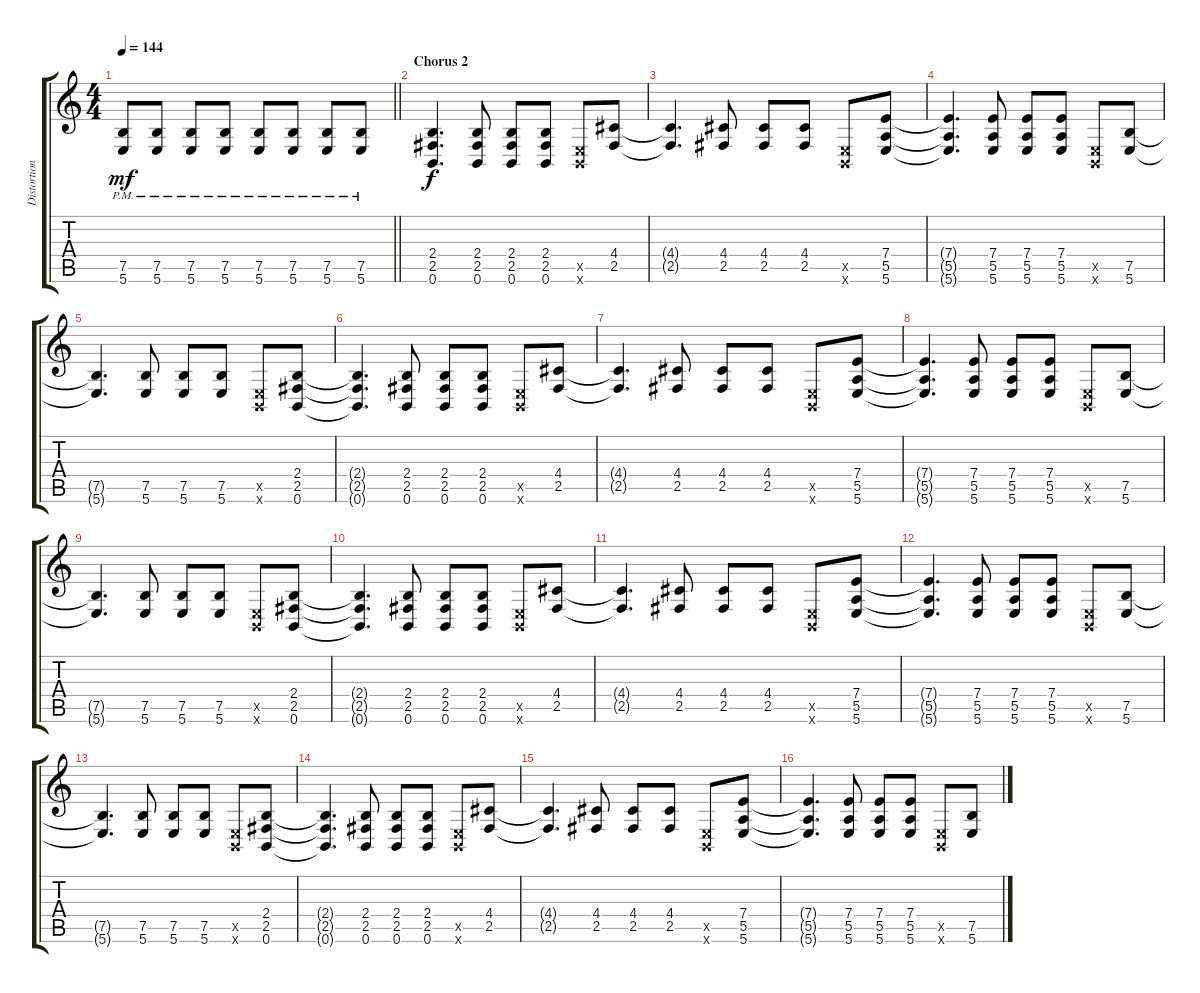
\track ("Distortion" "Distortion") {instrument distortionguitar}
\staff {score tabs}
\tuning (B3 Gb3 D3 A2 E2 B1) {hide}
\ts (4 4)
\tempo 144
\clef g2
\barLineRight lightlight
\ks c
(7.5{pm} 5.6{pm}).8{dy mf} (7.5{pm} 5.6{pm}).8 (7.5{pm} 5.6{pm}).8 (7.5{pm} 5.6{pm}).8 (7.5{pm} 5.6{pm}).8 (7.5{pm} 5.6{pm}).8 (7.5{pm} 5.6{pm}).8 (7.5{pm} 5.6{pm}).8 |
\section ("" "Chorus 2")
(2.4 2.5 0.6).4{d dy f} (2.4 2.5 0.6).8 (2.4 2.5 0.6).8 (2.4 2.5 0.6).8 (0.5{x} 0.6{x}).8 (4.4 2.5).8 |
(4.4{t} 2.5{t}).4{d} (4.4 2.5).8 (4.4 2.5).8 (4.4 2.5).8 (0.5{x} 0.6{x}).8 (7.4 5.5 5.6).8 |
(7.4{t} 5.5{t} 5.6{t}).4{d} (7.4 5.5 5.6).8 (7.4 5.5 5.6).8 (7.4 5.5 5.6).8 (0.5{x} 0.6{x}).8 (7.5 5.6).8 |
(7.5{t} 5.6{t}).4{d} (7.5 5.6).8 (7.5 5.6).8 (7.5 5.6).8 (0.5{x} 0.6{x}).8 (2.4 2.5 0.6).8 |
(2.4{t} 2.5{t} 0.6{t}).4{d} (2.4 2.5 0.6).8 (2.4 2.5 0.6).8 (2.4 2.5 0.6).8 (0.5{x} 0.6{x}).8 (4.4 2.5).8 |
(4.4{t} 2.5{t}).4{d} (4.4 2.5).8 (4.4 2.5).8 (4.4 2.5).8 (0.5{x} 0.6{x}).8 (7.4 5.5 5.6).8 |
(7.4{t} 5.5{t} 5.6{t}).4{d} (7.4 5.5 5.6).8 (7.4 5.5 5.6).8 (7.4 5.5 5.6).8 (0.5{x} 0.6{x}).8 (7.5 5.6).8 |
(7.5{t} 5.6{t}).4{d} (7.5 5.6).8 (7.5 5.6).8 (7.5 5.6).8 (0.5{x} 0.6{x}).8 (2.4 2.5 0.6).8 |
(2.4{t} 2.5{t} 0.6{t}).4{d} (2.4 2.5 0.6).8 (2.4 2.5 0.6).8 (2.4 2.5 0.6).8 (0.5{x} 0.6{x}).8 (4.4 2.5).8 |
(4.4{t} 2.5{t}).4{d} (4.4 2.5).8 (4.4 2.5).8 (4.4 2.5).8 (0.5{x} 0.6{x}).8 (7.4 5.5 5.6).8 |
(7.4{t} 5.5{t} 5.6{t}).4{d} (7.4 5.5 5.6).8 (7.4 5.5 5.6).8 (7.4 5.5 5.6).8 (0.5{x} 0.6{x}).8 (7.5 5.6).8 |
(7.5{t} 5.6{t}).4{d} (7.5 5.6).8 (7.5 5.6).8 (7.5 5.6).8 (0.5{x} 0.6{x}).8 (2.4 2.5 0.6).8 |
(2.4{t} 2.5{t} 0.6{t}).4{d} (2.4 2.5 0.6).8 (2.4 2.5 0.6).8 (2.4 2.5 0.6).8 (0.5{x} 0.6{x}).8 (4.4 2.5).8 |
(4.4{t} 2.5{t}).4{d} (4.4 2.5).8 (4.4 2.5).8 (4.4 2.5).8 (0.5{x} 0.6{x}).8 (7.4 5.5 5.6).8 |
(7.4{t} 5.5{t} 5.6{t}).4{d} (7.4 5.5 5.6).8 (7.4 5.5 5.6).8 (7.4 5.5 5.6).8 (0.5{x} 0.6{x}).8 (7.5 5.6).8
